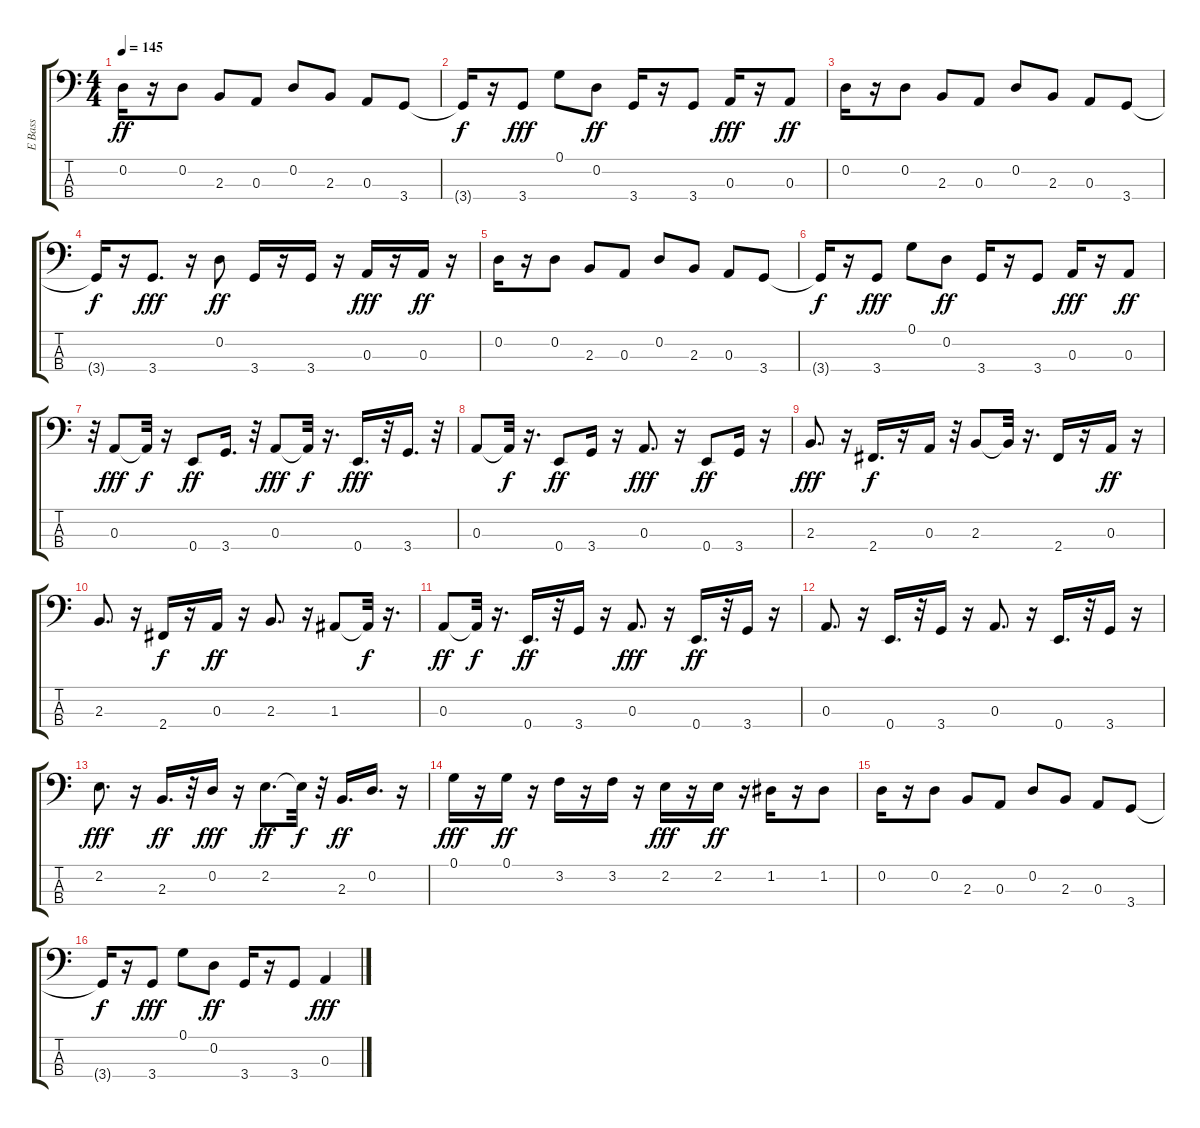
\track ("E Bass" "E Bass") {instrument slapbass1}
\staff {score tabs}
\tuning (G2 D2 A1 E1) {hide}
\ts (4 4)
\tempo 145
\clef f4
\ks c
0.2.16{dy ff} r.16 0.2.8 2.3.8 0.3.8 0.2.8 2.3.8 0.3.8 3.4.8 |
3.4{t}.16{dy f} r.16 3.4.8{dy fff} 0.1.8 0.2.8{dy ff} 3.4.16 r.16 3.4.8 0.3.16{dy fff} r.16 0.3.8{dy ff} |
0.2.16 r.16 0.2.8 2.3.8 0.3.8 0.2.8 2.3.8 0.3.8 3.4.8 |
3.4{t}.16{dy f} r.16 3.4.8{d dy fff} r.16 0.2.8{dy ff} 3.4.16 r.16 3.4.16 r.16 0.3.16{dy fff} r.16 0.3.16{dy ff} r.16 |
0.2.16 r.16 0.2.8 2.3.8 0.3.8 0.2.8 2.3.8 0.3.8 3.4.8 |
3.4{t}.16{dy f} r.16 3.4.8{dy fff} 0.1.8 0.2.8{dy ff} 3.4.16 r.16 3.4.8 0.3.16{dy fff} r.16 0.3.8{dy ff} |
r.32 0.3.8{dy fff} 0.3{t}.32{dy f} r.16 0.4.8{dy ff} 3.4.16{d} r.32 0.3.8{dy fff} 0.3{t}.32{dy f} r.16{d} 0.4.16{d dy fff} r.32 3.4.16{d} r.32 |
0.3.8 0.3{t}.32{dy f} r.16{d} 0.4.8{dy ff} 3.4.16 r.16 0.3.8{d dy fff} r.16 0.4.8{dy ff} 3.4.16 r.16 |
2.3.8{d dy fff} r.16 2.4.16{d dy f} r.16 0.3.16 r.32 2.3.8 2.3{t}.32 r.16{d} 2.4.16 r.16 0.3.16{dy ff} r.16 |
2.3.8{d} r.16 2.4.16{dy f} r.16 0.3.16{dy ff} r.16 2.3.8{d} r.16 1.3.8 1.3{t}.32{dy f} r.16{d} |
0.3.8{dy ff} 0.3{t}.32{dy f} r.16{d} 0.4.16{d dy ff} r.32 3.4.16 r.16 0.3.8{d dy fff} r.16 0.4.16{d dy ff} r.32 3.4.16 r.16 |
0.3.8{d} r.16 0.4.16{d} r.32 3.4.16 r.16 0.3.8{d} r.16 0.4.16{d} r.32 3.4.16 r.16 |
2.2.8{d dy fff} r.16 2.3.16{d dy ff} r.32 0.2.16{dy fff} r.16 2.2.8{d dy ff} 2.2{t}.32{dy f} r.32 2.3.16{d dy ff} 0.2.16{d} r.16 |
0.1.16{dy fff} r.16 0.1.16{dy ff} r.16 3.2.16 r.16 3.2.16 r.16 2.2.16{dy fff} r.16 2.2.16{dy ff} r.16 1.2.16 r.16 1.2.8 |
0.2.16 r.16 0.2.8 2.3.8 0.3.8 0.2.8 2.3.8 0.3.8 3.4.8 |
3.4{t}.16{dy f} r.16 3.4.8{dy fff} 0.1.8 0.2.8{dy ff} 3.4.16 r.16 3.4.8 0.3.4{dy fff}
